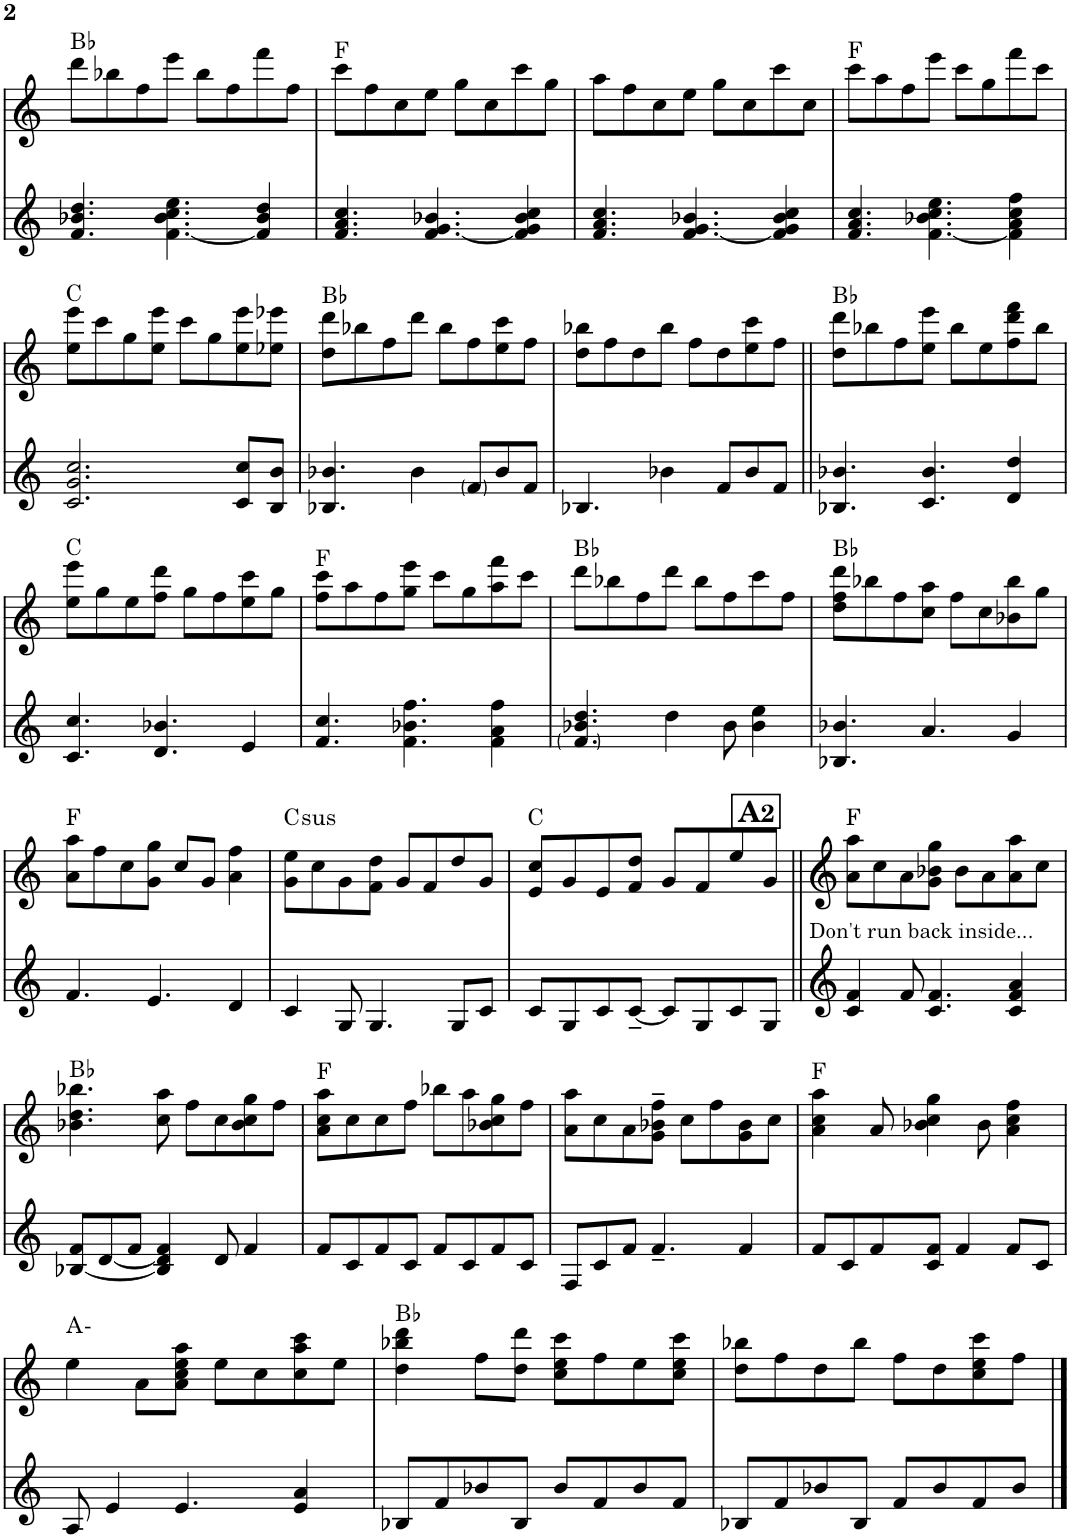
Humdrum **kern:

**kern	**kern	**harte
*part1	*part1	*part1
*staff2	*staff1	*
*I"Piano	*	*
*I'Pno.	*	*
!!LO:PB:g=z
*clefG2	*clefG2	*
*k[]	*k[]	*
*M4/4	*M4/4	*
=18	=18	=18
4.f/ 4.b-X/ 4.dd/	8ddd\L	Bb:maj
.	8bb-X\	.
.	8ff\	.
[4.f\ 4.b-\ 4.cc\ 4.ee\	8eee\J	.
.	8bb-\L	.
.	8ff\	.
4f/] 4b-/ 4dd/	8fff\	.
.	8ff\J	.
=19	=19	=19
4.f/ 4.a/ 4.cc/	8ccc\L	F:maj
.	8ff\	.
.	8cc\	.
[4.f/ 4.g/ 4.b-X/	8ee\J	.
.	8gg\L	.
.	8cc\	.
4f/] 4g/ 4b-/ 4cc/	8ccc\	.
.	8gg\J	.
=20	=20	=20
4.f/ 4.a/ 4.cc/	8aa\L	.
.	8ff\	.
.	8cc\	.
[4.f/ 4.g/ 4.b-X/	8ee\J	.
.	8gg\L	.
.	8cc\	.
4f/] 4g/ 4b-/ 4cc/	8ccc\	.
.	8cc\J	.
=21	=21	=21
4.f/ 4.a/ 4.cc/	8ccc\L	F:maj
.	8aa\	.
.	8ff\	.
[4.f\ 4.b-X\ 4.cc\ 4.ee\	8eee\J	.
.	8ccc\L	.
.	8gg\	.
4f\] 4a\ 4cc\ 4ff\	8fff\	.
.	8ccc\J	.
!!LO:LB:g=z
=22	=22	=22
2.c/ 2.g/ 2.cc/	8ee\ 8eee\L	C:maj
.	8ccc\	.
.	8gg\	.
.	8ee\ 8eee\J	.
.	8ccc\L	.
.	8gg\	.
8c/ 8cc/L	8ee\ 8eee\	.
8B/ 8b/J	8ee-X\ 8eee-X\J	.
=23	=23	=23
4.B-X/ 4.b-X/	8dd\ 8ddd\L	Bb:maj
.	8bb-X\	.
.	8ff\	.
4b-\	8ddd\J	.
.	8bb-\L	.
8f/L	8ff\	.
8b-/	8ee\ 8ccc\	.
8f/J	8ff\J	.
=24	=24	=24
4.B-X/	8dd\ 8bb-X\L	.
.	8ff\	.
.	8dd\	.
4b-X\	8bb-\J	.
.	8ff\L	.
8f/L	8dd\	.
8b-/	8ee\ 8ccc\	.
8f/J	8ff\J	.
=25||	=25||	=25||
4.B-X/ 4.b-X/	8dd\ 8ddd\L	Bb:maj
.	8bb-X\	.
.	8ff\	.
4.c/ 4.b-/	8ee\ 8eee\J	.
.	8bb-\L	.
.	8ee\	.
4d/ 4dd/	8ff\ 8ddd\ 8fff\	.
.	8bb-\J	.
!!LO:LB:g=z
=26	=26	=26
4.c/ 4.cc/	8ee\ 8eee\L	C:maj
.	8gg\	.
.	8ee\	.
4.d/ 4.b-X/	8ff\ 8ddd\J	.
.	8gg\L	.
.	8ff\	.
4e/	8ee\ 8ccc\	.
.	8gg\J	.
=27	=27	=27
4.f/ 4.cc/	8ff\ 8ccc\L	F:maj
.	8aa\	.
.	8ff\	.
4.f\ 4.b-X\ 4.ff\	8gg\ 8eee\J	.
.	8ccc\L	.
.	8gg\	.
4f\ 4a\ 4ff\	8aa\ 8fff\	.
.	8ccc\J	.
=28	=28	=28
4.f/ 4.b-X/ 4.dd/	8ddd\L	Bb:maj
.	8bb-X\	.
.	8ff\	.
4dd\	8ddd\J	.
.	8bb-\L	.
8b-\	8ff\	.
4b-\ 4ee\	8ccc\	.
.	8ff\J	.
=29	=29	=29
4.B-X/ 4.b-X/	8dd\ 8ff\ 8ddd\L	Bb:maj
.	8bb-X\	.
.	8ff\	.
4.a/	8cc\ 8aa\J	.
.	8ff\L	.
.	8cc\	.
4g/	8b-X\ 8bb-\	.
.	8gg\J	.
!!LO:LB:g=z
=30	=30	=30
4.f/	8a\ 8aa\L	F:maj
.	8ff\	.
.	8cc\	.
4.e/	8g\ 8gg\J	.
.	8cc/L	.
.	8g/J	.
4d/	4a\ 4ff\	.
=31	=31	=31
!	!	!LO:H:kt=sus
4c/	8g\ 8ee\L	C:sus4
.	8cc\	.
8G/	8g\	.
4.G/	8f\ 8dd\J	.
.	8g/L	.
.	8f/	.
8G/L	8dd/	.
8c/J	8g/J	.
=32	=32	=32
8c/L	8e/ 8cc/L	C:maj
8G/	8g/	.
8c/	8e/	.
[8c~/J	8f/ 8dd/J	.
8c/L]	8g/L	.
8G/	8f/	.
8c/	8ee/	.
8G/J	8g/J	.
!!LO:REH:place=s1:a:fs=12:t=2
!!LO:REH:place=s1:a:B:cj:fs=14:t=A
=33||	=33||	=33||
!	!LO:TX:b:t=Don't run back inside...	!
4c/ 4f/	8a\ 8aa\L	F:maj
.	8cc\	.
8f/	8a\	.
4.c/ 4.f/	8g\ 8b-X\ 8gg\J	.
.	8b-\L	.
.	8a\	.
4c/ 4f/ 4a/	8a\ 8aa\	.
.	8cc\J	.
!!LO:LB:g=z
=34	=34	=34
[8B-X/ 8f/L	4.b-X\ 4.dd\ 4.bb-X\	Bb:maj
[8d/	.	.
8f/J	.	.
4B-/] 4d/] 4f/	8cc\ 8aa\	.
.	8ff\L	.
8d/	8cc\	.
4f/	8b-\ 8cc\ 8gg\	.
.	8ff\J	.
=35	=35	=35
8f/L	8a\ 8cc\ 8aa\L	F:maj
8c/	8cc\	.
8f/	8cc\	.
8c/J	8ff\J	.
8f/L	8bb-X\L	.
8c/	8aa\	.
8f/	8b-X\ 8cc\ 8gg\	.
8c/J	8ff\J	.
=36	=36	=36
8F/L	8a\ 8aa\L	.
8c/	8cc\	.
8f/J	8a\	.
4.f~/	8g\~ 8b-X\~ 8ff\~J	.
.	8cc\L	.
.	8ff\	.
4f/	8g\ 8b-\	.
.	8cc\J	.
=37	=37	=37
8f/L	4a\ 4cc\ 4aa\	F:maj
8c/	.	.
8f/	8a/	.
8c/ 8f/J	4b-X\ 4cc\ 4gg\	.
4f/	.	.
.	8b-\	.
8f/L	4a\ 4cc\ 4ff\	.
8c/J	.	.
!!LO:LB:g=z
=38	=38	=38
8A/	4ee\	A:min
4e/	.	.
.	8a\L	.
4.e/	8a\ 8cc\ 8ee\ 8aa\J	.
.	8ee\L	.
.	8cc\	.
4e/ 4a/	8cc\ 8aa\ 8ccc\	.
.	8ee\J	.
=39	=39	=39
8B-X/L	4dd\ 4bb-X\ 4ddd\	Bb:maj
8f/	.	.
8b-X/	8ff\L	.
8B-/J	8dd\ 8ddd\J	.
8b-/L	8cc\ 8ee\ 8ccc\L	.
8f/	8ff\	.
8b-/	8ee\	.
8f/J	8cc\ 8ee\ 8ccc\J	.
=40	=40	=40
8B-X/L	8dd\ 8bb-X\L	.
8f/	8ff\	.
8b-X/	8dd\	.
8B-/J	8bb-\J	.
8f/L	8ff\L	.
8b-/	8dd\	.
8f/	8cc\ 8ee\ 8ccc\	.
8b-/J	8ff\J	.
==	==	==
*-	*-	*-
